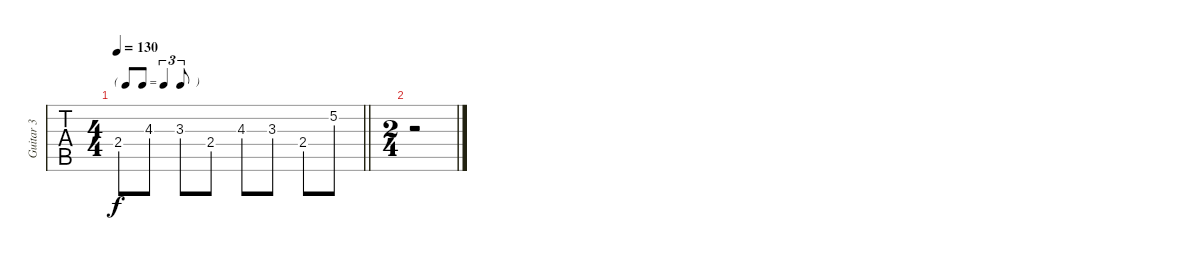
\track ("Guitar 3" "Guitar 3") {instrument electricguitarjazz}
\staff {tabs}
\tuning (E4 B3 G3 D3 A2 E2) {hide}
\ts (4 4)
\tf triplet8th
\tempo 130
\clef g2
\barLineRight lightlight
\ks c
2.4.8{dy f} 4.3.8 3.3.8 2.4.8 4.3.8 3.3.8 2.4.8 5.2.8 |
\ts (2 4)
r.2
